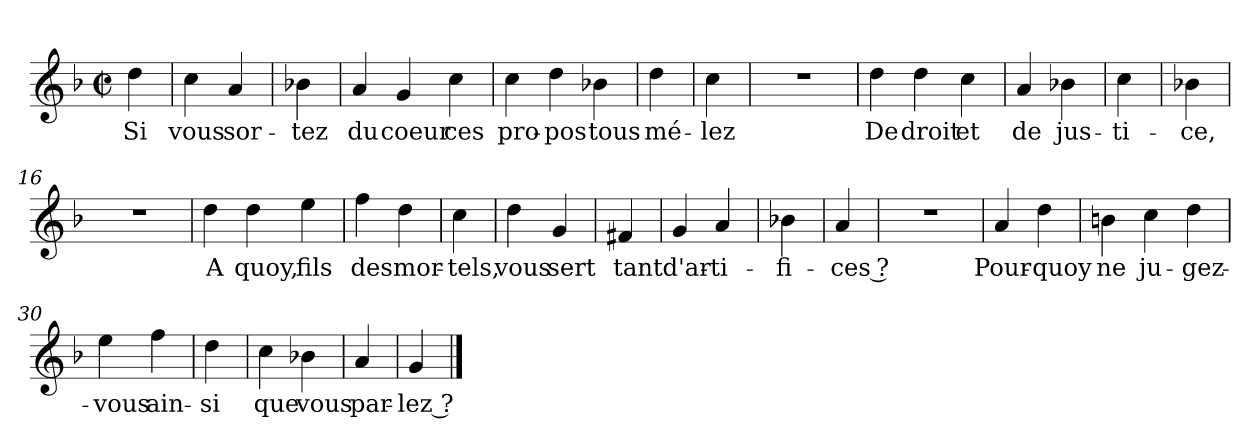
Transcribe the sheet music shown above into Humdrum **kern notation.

**kern	**text
*part1	*part1
*staff1	*staff1
*clefG2	*
*k[b-]	*
*F:	*
*M2/2	*
*met(c|)	*
=1	=1
4dd	Si
=2	=2
4cc	vous
4a	sor-
=3	=3
4b-X	-tez
=4	=4
4a	du
4g	coeur
4cc	ces
=6	=6
4cc	pro-
4dd	-pos
4b-X	tous
=8	=8
4dd	mé-
=9	=9
4cc	-lez
=10	=10
1r	.
=11	=11
4dd	De
4dd	droit
4cc	et
=13	=13
4a	de
4b-X	jus-
=14	=14
4cc	-ti-
=15	=15
4b-X	-ce,
=16	=16
1r	.
=17	=17
4dd	A
4dd	quoy,
4ee	fils
=19	=19
4ff	des
4dd	mor-
=20	=20
4cc	-tels,
=21	=21
4dd	vous
4g	sert
=22	=22
4f#X	tant
=23	=23
4g	d'ar-
4a	-ti-
=24	=24
4b-X	-fi-
=25	=25
4a	-ces ?
=26	=26
1r	.
=27	=27
4a	Pour-
4dd	-quoy
=28	=28
4b	ne
4cc	ju-
4dd	-gez -
=30	=30
4ee	vous
4ff	ain-
=31	=31
4dd	-si
=32	=32
4cc	que
4b-X	vous
=33	=33
4a	par-
=34	=34
4g	-lez ?
==	==
*-	*-
